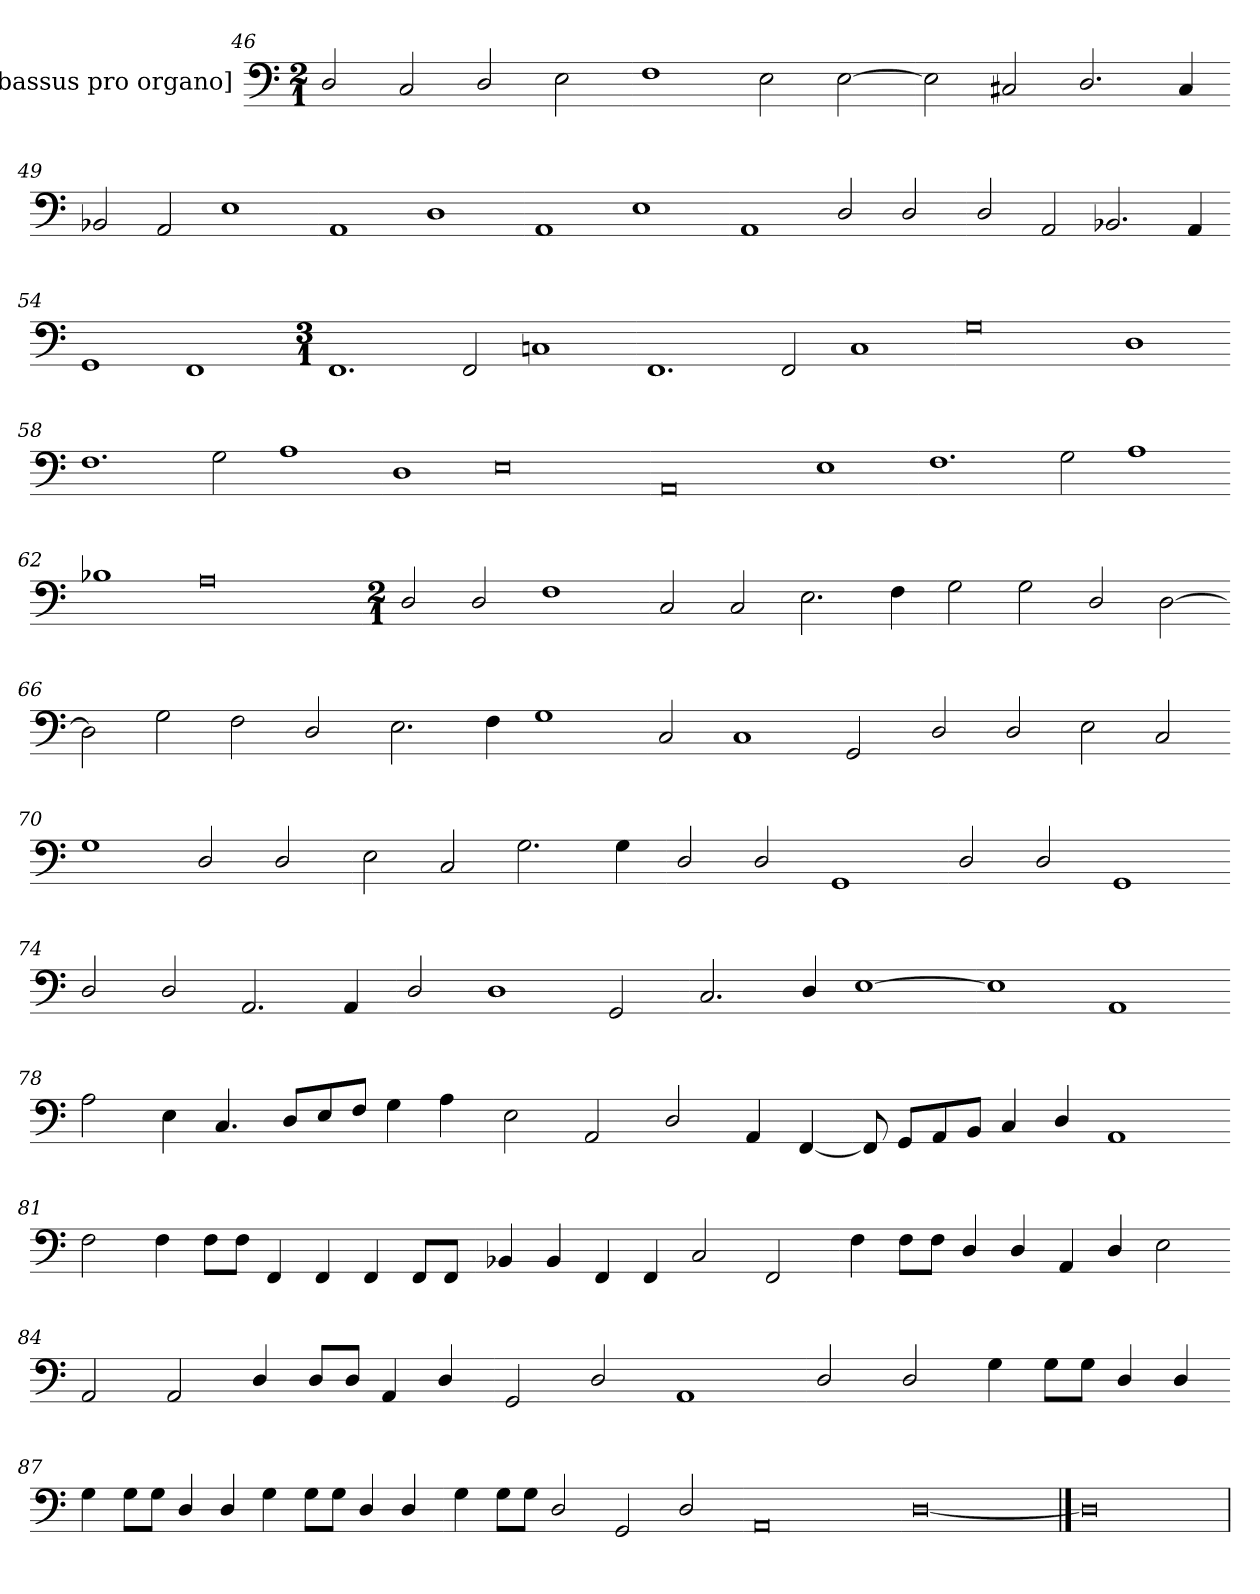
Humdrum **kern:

**kern
*part1
*staff1
*I"[bassus pro organo]
*clefF4
*k[]
*M2/1
=46
2D/
2C/
2D/
2E\
=47-
1F
2E\
[2E\
=48-
2E\]
2C#X/
2.D/
4C#/
=49-
2BB-/
2AA/
1E
=50-
1AA
1D
=51-
1AA
1E
=52-
1AA
2D/
2D/
=53-
2D/
2AA/
2.BB-X/
4AA/
=54-
1GG
1FF
=55-
*M3/1
1.FF
2FF/
1Cn
=56-
1.FF
2FF/
1C
=57-
0G
1D
=58-
1.F
2G\
1A
=59-
1D
0E
=60-
0AA
1E
=61-
1.F
2G\
1A
=62-
1B-X
0A
=63-
*M2/1
2D/
2D/
1F
=64-
2C/
2C/
2.E\
4F\
=65-
2G\
2G\
2D/
[2D\
=66-
2D\]
2G\
2F\
2D/
=67-
2.E\
4F\
1G
=68-
2C/
1C
2GG/
=69-
2D/
2D/
2E\
2C/
=70-
1G
2D/
2D/
=71-
2E\
2C/
2.G\
4G\
=72-
2D/
2D/
1GG
=73-
2D/
2D/
1GG
=74-
2D/
2D/
2.AA/
4AA/
=75-
2D/
1D
2GG/
=76-
2.C/
4D/
[1E
=77-
1E]
1AA
=78-
2A\
4E\
4.C/
8D/L
8E/
8F/J
4G\
4A\
=79-
2E\
2AA/
2D/
4AA/
[4FF/
=80-
8FF/]
8GG/L
8AA/
8BB-/J
4C/
4D/
1AA
=81-
2F\
4F\
8F\L
8F\J
4FF/
4FF/
4FF/
8FF/L
8FF/J
=82-
4BB-X/
4BB-/
4FF/
4FF/
2C/
2FF/
=83-
4F\
8F\L
8F\J
4D/
4D/
4AA/
4D/
2E\
=84-
2AA/
2AA/
4D/
8D/L
8D/J
4AA/
4D/
=85-
2GG/
2D/
1AA
=86-
2D/
2D/
4G\
8G\L
8G\J
4D/
4D/
=87-
4G\
8G\L
8G\J
4D/
4D/
4G\
8G\L
8G\J
4D/
4D/
=88-
4G\
8G\L
8G\J
2D/
2GG/
2D/
=89-
0AA
=90-
[0D/
==91
0D/]
=
*-
